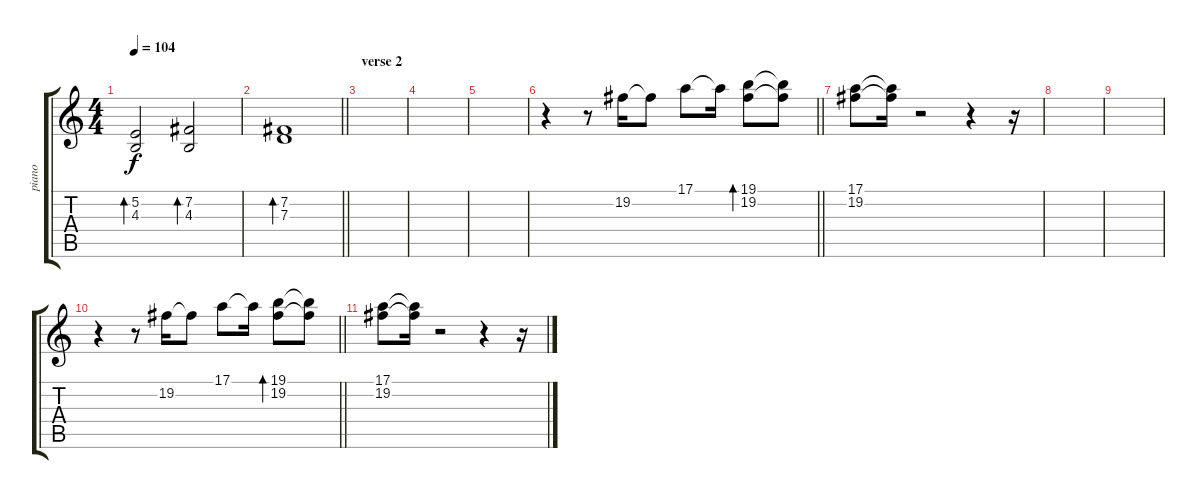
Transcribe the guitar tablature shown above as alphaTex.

\track ("piano" "piano") {instrument acousticgrandpiano}
\staff {score tabs}
\tuning (E4 B3 G3 D3 A2 E2) {hide}
\ts (4 4)
\tempo 104
\clef g2
\ks c
(5.2 4.3).2{bd 240 dy f} (7.2 4.3).2{bd 240} |
\barLineRight lightlight
(7.2 7.3).1{bd 240} |
\section ("" "verse 2")
|
|
|
\barLineRight lightlight
r.4 r.8 19.2.16 19.2{t}.8 17.1.8 17.1{t}.16 (19.1 19.2).8{bd 240} (19.1{t} 19.2{t}).8 |
(17.1 19.2).8 (17.1{t} 19.2{t}).16 r.2 r.4 r.16 |
|
|
\barLineRight lightlight
r.4 r.8 19.2.16 19.2{t}.8 17.1.8 17.1{t}.16 (19.1 19.2).8{bd 240} (19.1{t} 19.2{t}).8 |
(17.1 19.2).8 (17.1{t} 19.2{t}).16 r.2 r.4 r.16
